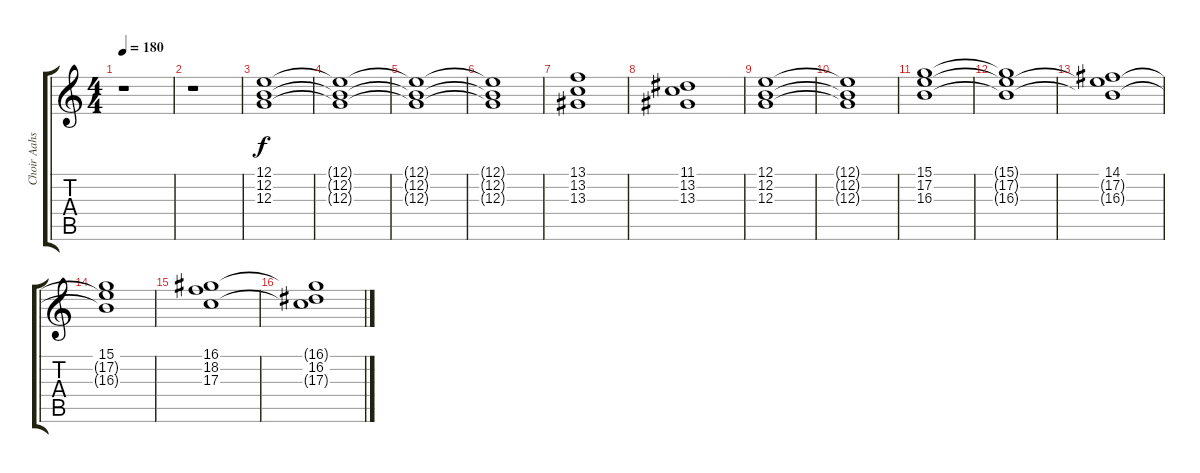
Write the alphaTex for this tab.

\track ("Choir Aahs" "Choir Aahs") {instrument choiraahs}
\staff {score tabs}
\tuning (E4 B3 G3 D3 A2 E2) {hide}
\ts (4 4)
\tempo 180
\clef g2
\ks c
r.1{dy f} |
r.1 |
(12.1 12.2 12.3).1 |
(12.1{t} 12.2{t} 12.3{t}).1 |
(12.1{t} 12.2{t} 12.3{t}).1 |
(12.1{t} 12.2{t} 12.3{t}).1 |
(13.1 13.2 13.3).1 |
(11.1 13.2 13.3).1 |
(12.1 12.2 12.3).1 |
(12.1{t} 12.2{t} 12.3{t}).1 |
(15.1 17.2 16.3).1 |
(15.1{t} 17.2{t} 16.3{t}).1 |
(14.1 17.2{t} 16.3{t}).1 |
(15.1 17.2{t} 16.3{t}).1 |
(16.1 18.2 17.3).1 |
(16.1{t} 16.2 17.3{t}).1
